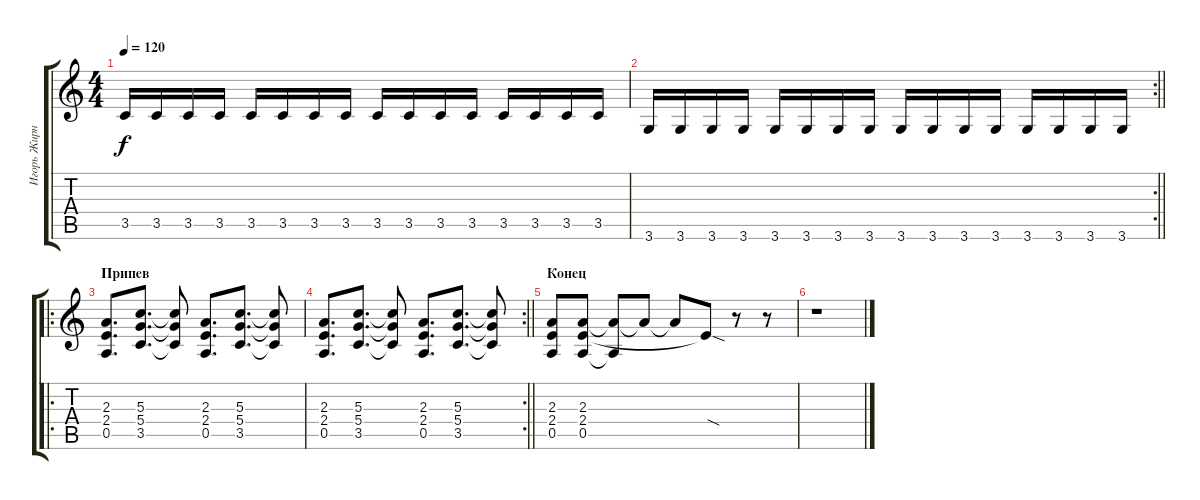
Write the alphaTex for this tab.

\track ("Игорь Жирнов" "Игорь Жирн") {instrument distortionguitar}
\staff {score tabs}
\tuning (E4 B3 G3 D3 A2 E2) {hide}
\ts (4 4)
\tempo 120
\clef g2
\ks c
3.5.16{dy f} 3.5.16 3.5.16 3.5.16 3.5.16 3.5.16 3.5.16 3.5.16 3.5.16 3.5.16 3.5.16 3.5.16 3.5.16 3.5.16 3.5.16 3.5.16 |
\rc 2
\barLineRight lightlight
3.6.16 3.6.16 3.6.16 3.6.16 3.6.16 3.6.16 3.6.16 3.6.16 3.6.16 3.6.16 3.6.16 3.6.16 3.6.16 3.6.16 3.6.16 3.6.16 |
\ro
\section ("" "Припев")
(2.3 2.4 0.5).8{d} (5.3 5.4 3.5).8{d} (5.3{t} 5.4{t} 3.5{t}).8 (2.3 2.4 0.5).8{d} (5.3 5.4 3.5).8{d} (5.3{t} 5.4{t} 3.5{t}).8 |
\rc 2
\barLineRight lightlight
(2.3 2.4 0.5).8{d} (5.3 5.4 3.5).8{d} (5.3{t} 5.4{t} 3.5{t}).8 (2.3 2.4 0.5).8{d} (5.3 5.4 3.5).8{d} (5.3{t} 5.4{t} 3.5{t}).8 |
\section ("" "Конец")
(2.3 2.4 0.5).8 (2.3 2.4 0.5).8 (2.3{t} 0.5{t}).8 2.3{t}.8 2.3{t}.8 2.4{sod t}.8 r.8 r.8 |
r.1
